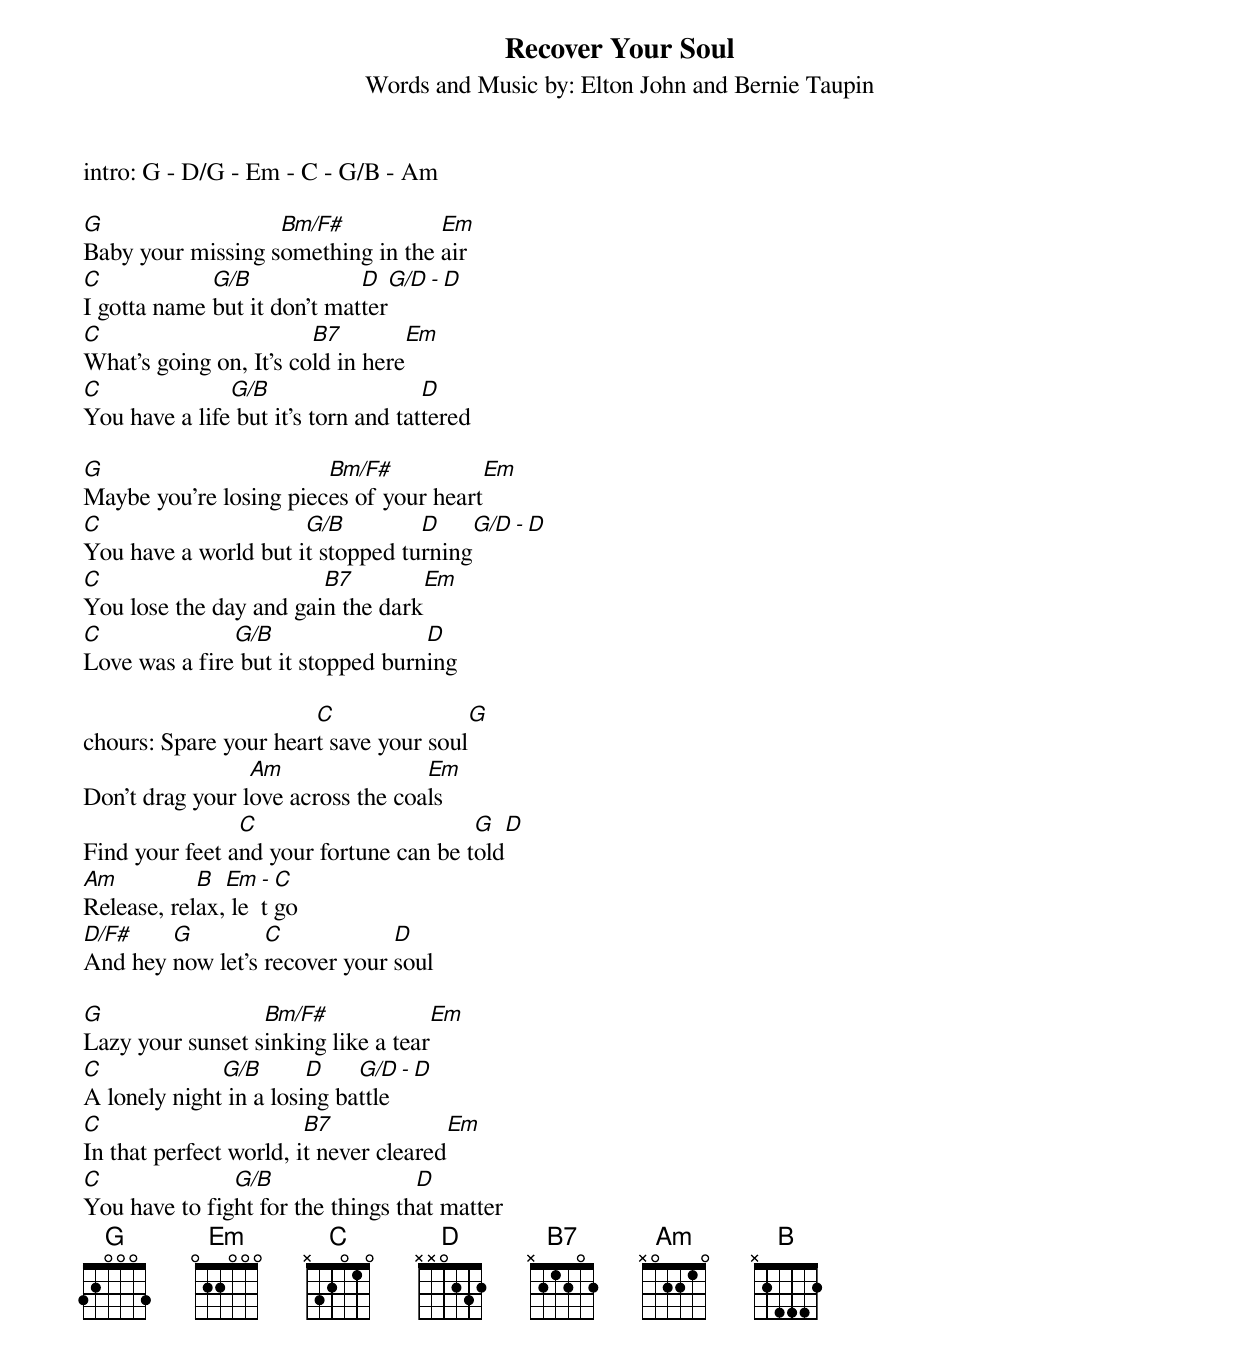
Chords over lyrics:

Recover Your Soul
Words and Music by: Elton John and Bernie Taupin

intro: G - D/G - Em - C - G/B - Am

G                  Bm/F#           Em
Baby your missing something in the air
C            G/B             D    G/D - D
I gotta name but it don't matter
C			B7            Em
What's going on, It's cold in here
C              G/B                   D
You have a life but it's torn and tattered

G		        Bm/F#           Em
Maybe you're losing pieces of your heart
C                     G/B         D    G/D - D
You have a world but it stopped turning
C			B7            Em
You lose the day and gain the dark
C              G/B                 D
Love was a fire but it stopped burning

	               C	             G
chours: Spare your heart save your soul
                 Am		   Em
Don't drag your love across the coals
		C			G	     D
Find your feet and your fortune can be told
Am	    B  Em - C
Release, relax, let go
D/F#    G         C            D
And hey now let's recover your soul

G		  Bm/F#             Em
Lazy your sunset sinking like a tear
C             G/B       D    G/D - D
A lonely night in a losing battle
C			B7              Em
In that perfect world, it never cleared
C              G/B                 D
You have to fight for the things that matter
